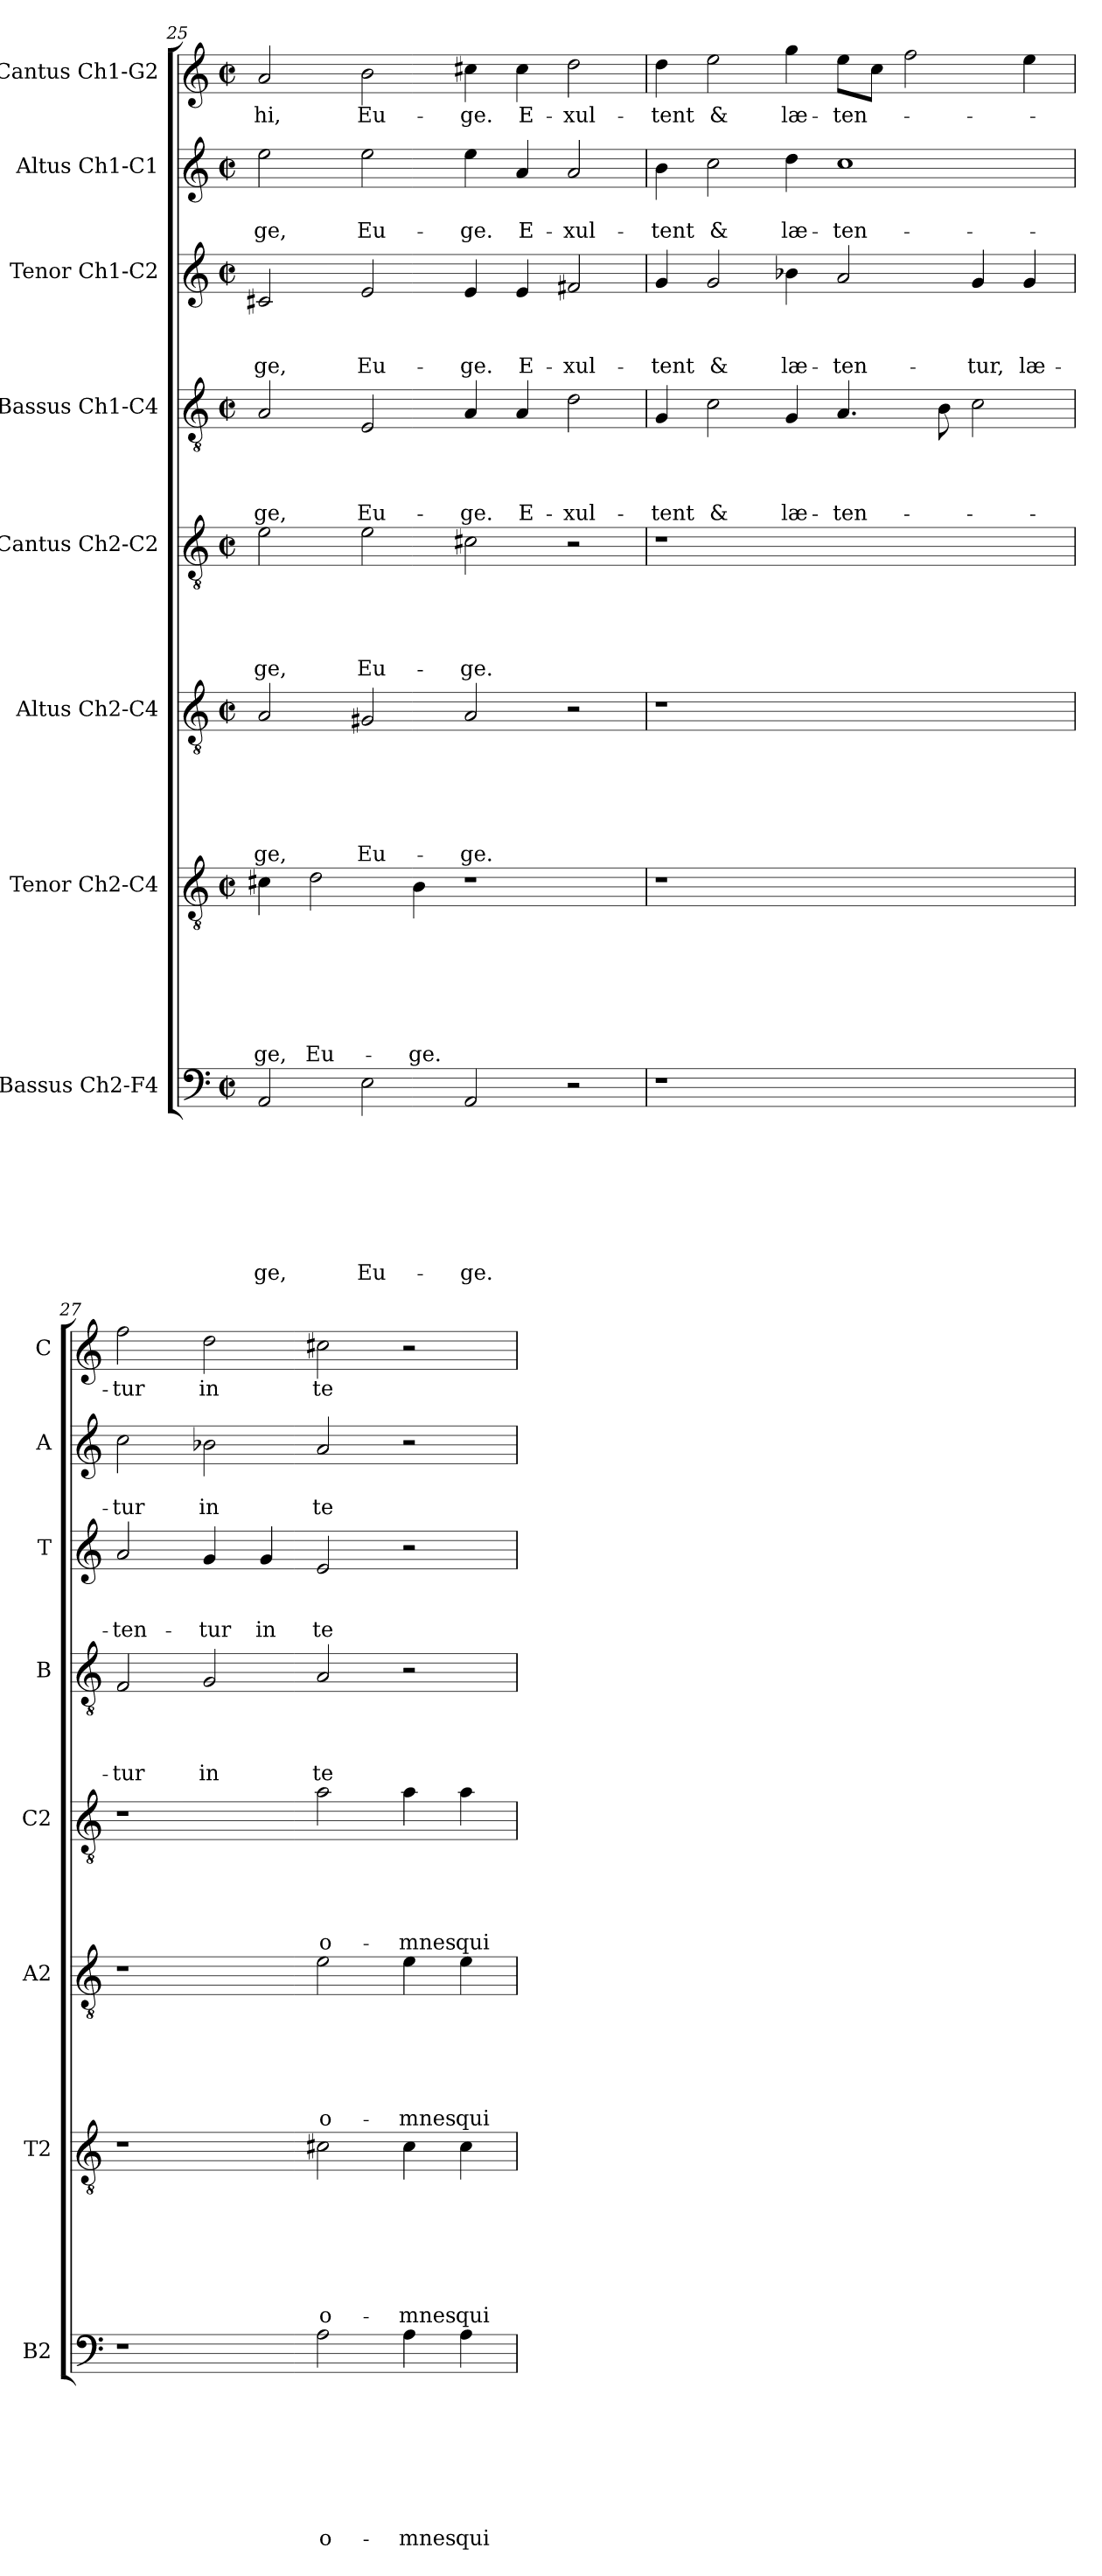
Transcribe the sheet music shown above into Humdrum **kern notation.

**kern	**text	**text	**text	**text	**text	**text	**text	**text	**kern	**text	**text	**text	**text	**text	**text	**text	**kern	**text	**text	**text	**text	**text	**text	**kern	**text	**text	**text	**text	**text	**kern	**text	**text	**text	**text	**kern	**text	**text	**text	**kern	**text	**text	**kern	**text
*part8	*part8	*part8	*part8	*part8	*part8	*part8	*part8	*part8	*part7	*part7	*part7	*part7	*part7	*part7	*part7	*part7	*part6	*part6	*part6	*part6	*part6	*part6	*part6	*part5	*part5	*part5	*part5	*part5	*part5	*part4	*part4	*part4	*part4	*part4	*part3	*part3	*part3	*part3	*part2	*part2	*part2	*part1	*part1
*staff8	*staff8	*staff8	*staff8	*staff8	*staff8	*staff8	*staff8	*staff8	*staff7	*staff7	*staff7	*staff7	*staff7	*staff7	*staff7	*staff7	*staff6	*staff6	*staff6	*staff6	*staff6	*staff6	*staff6	*staff5	*staff5	*staff5	*staff5	*staff5	*staff5	*staff4	*staff4	*staff4	*staff4	*staff4	*staff3	*staff3	*staff3	*staff3	*staff2	*staff2	*staff2	*staff1	*staff1
*I"Bassus Ch2-F4	*	*	*	*	*	*	*	*	*I"Tenor Ch2-C4	*	*	*	*	*	*	*	*I"Altus Ch2-C4	*	*	*	*	*	*	*I"Cantus Ch2-C2	*	*	*	*	*	*I"Bassus Ch1-C4	*	*	*	*	*I"Tenor Ch1-C2	*	*	*	*I"Altus Ch1-C1	*	*	*I"Cantus Ch1-G2	*
*I'B2	*	*	*	*	*	*	*	*	*I'T2	*	*	*	*	*	*	*	*I'A2	*	*	*	*	*	*	*I'C2	*	*	*	*	*	*I'B	*	*	*	*	*I'T	*	*	*	*I'A	*	*	*I'C	*
*clefF4	*	*	*	*	*	*	*	*	*clefGv2	*	*	*	*	*	*	*	*clefGv2	*	*	*	*	*	*	*clefGv2	*	*	*	*	*	*clefGv2	*	*	*	*	*clefG2	*	*	*	*clefG2	*	*	*clefG2	*
*k[]	*	*	*	*	*	*	*	*	*k[]	*	*	*	*	*	*	*	*k[]	*	*	*	*	*	*	*k[]	*	*	*	*	*	*k[]	*	*	*	*	*k[]	*	*	*	*k[]	*	*	*k[]	*
*C:	*	*	*	*	*	*	*	*	*C:	*	*	*	*	*	*	*	*C:	*	*	*	*	*	*	*C:	*	*	*	*	*	*C:	*	*	*	*	*C:	*	*	*	*C:	*	*	*C:	*
*M2/2	*	*	*	*	*	*	*	*	*M2/2	*	*	*	*	*	*	*	*M2/2	*	*	*	*	*	*	*M2/2	*	*	*	*	*	*M2/2	*	*	*	*	*M2/2	*	*	*	*M2/2	*	*	*M2/2	*
*met(c|)	*	*	*	*	*	*	*	*	*met(c|)	*	*	*	*	*	*	*	*met(c|)	*	*	*	*	*	*	*met(c|)	*	*	*	*	*	*met(c|)	*	*	*	*	*met(c|)	*	*	*	*met(c|)	*	*	*met(c|)	*
=25	=25	=25	=25	=25	=25	=25	=25	=25	=25	=25	=25	=25	=25	=25	=25	=25	=25	=25	=25	=25	=25	=25	=25	=25	=25	=25	=25	=25	=25	=25	=25	=25	=25	=25	=25	=25	=25	=25	=25	=25	=25	=25	=25
!	!	!	!	!	!	!	!	!LO:LY:b	!	!	!	!	!	!	!	!LO:LY:b	!	!	!	!	!	!	!LO:LY:b	!	!	!	!	!	!LO:LY:b	!	!	!	!	!LO:LY:b	!	!	!	!LO:LY:b	!	!	!LO:LY:b	!	!LO:LY:b
2AA/	.	.	.	.	.	.	.	-ge,	4c#X\	.	.	.	.	.	.	-ge,	2A/	.	.	.	.	.	-ge,	2e\	.	.	.	.	-ge,	2A/	.	.	.	-ge,	2c#X/	.	.	-ge,	2ee\	.	-ge,	2a/	-hi,
!	!	!	!	!	!	!	!	!	!	!	!	!	!	!	!	!LO:LY:b	!	!	!	!	!	!	!	!	!	!	!	!	!	!	!	!	!	!	!	!	!	!	!	!	!	!	!
.	.	.	.	.	.	.	.	.	2d\	.	.	.	.	.	.	Eu-	.	.	.	.	.	.	.	.	.	.	.	.	.	.	.	.	.	.	.	.	.	.	.	.	.	.	.
!	!	!	!	!	!	!	!	!LO:LY:b	!	!	!	!	!	!	!	!	!	!	!	!	!	!	!LO:LY:b	!	!	!	!	!	!LO:LY:b	!	!	!	!	!LO:LY:b	!	!	!	!LO:LY:b	!	!	!LO:LY:b	!	!LO:LY:b
2E\	.	.	.	.	.	.	.	Eu-	.	.	.	.	.	.	.	.	2G#X/	.	.	.	.	.	Eu-	2e\	.	.	.	.	Eu-	2E/	.	.	.	Eu-	2e/	.	.	Eu-	2ee\	.	Eu-	2b\	Eu-
!	!	!	!	!	!	!	!	!	!	!	!	!	!	!	!	!LO:LY:b	!	!	!	!	!	!	!	!	!	!	!	!	!	!	!	!	!	!	!	!	!	!	!	!	!	!	!
.	.	.	.	.	.	.	.	.	4B\	.	.	.	.	.	.	-ge.	.	.	.	.	.	.	.	.	.	.	.	.	.	.	.	.	.	.	.	.	.	.	.	.	.	.	.
!	!	!	!	!	!	!	!	!LO:LY:b	!	!	!	!	!	!	!	!	!	!	!	!	!	!	!LO:LY:b	!	!	!	!	!	!LO:LY:b	!	!	!	!	!LO:LY:b	!	!	!	!LO:LY:b	!	!	!LO:LY:b	!	!LO:LY:b
2AA/	.	.	.	.	.	.	.	-ge.	1r	.	.	.	.	.	.	.	2A/	.	.	.	.	.	-ge.	2c#X\	.	.	.	.	-ge.	4A/	.	.	.	-ge.	4e/	.	.	-ge.	4ee\	.	-ge.	4cc#X\	-ge.
!	!	!	!	!	!	!	!	!	!	!	!	!	!	!	!	!	!	!	!	!	!	!	!	!	!	!	!	!	!	!	!	!	!	!LO:LY:b	!	!	!	!LO:LY:b	!	!	!LO:LY:b	!	!LO:LY:b
.	.	.	.	.	.	.	.	.	.	.	.	.	.	.	.	.	.	.	.	.	.	.	.	.	.	.	.	.	.	4A/	.	.	.	E-	4e/	.	.	E-	4a/	.	E-	4cc#\	E-
!	!	!	!	!	!	!	!	!	!	!	!	!	!	!	!	!	!	!	!	!	!	!	!	!	!	!	!	!	!	!	!	!	!	!LO:LY:b	!	!	!	!LO:LY:b	!	!	!LO:LY:b	!	!LO:LY:b
2r	.	.	.	.	.	.	.	.	.	.	.	.	.	.	.	.	2r	.	.	.	.	.	.	2r	.	.	.	.	.	2d\	.	.	.	-xul-	2f#X/	.	.	-xul-	2a/	.	-xul-	2dd\	-xul-
!!LO:PB:g=z
=26	=26	=26	=26	=26	=26	=26	=26	=26	=26	=26	=26	=26	=26	=26	=26	=26	=26	=26	=26	=26	=26	=26	=26	=26	=26	=26	=26	=26	=26	=26	=26	=26	=26	=26	=26	=26	=26	=26	=26	=26	=26	=26	=26
!	!	!	!	!	!	!	!	!	!	!	!	!	!	!	!	!	!	!	!	!	!	!	!	!	!	!	!	!	!	!	!	!	!	!LO:LY:b	!	!	!	!LO:LY:b	!	!	!LO:LY:b	!	!LO:LY:b
1r	.	.	.	.	.	.	.	.	1r	.	.	.	.	.	.	.	1r	.	.	.	.	.	.	1r	.	.	.	.	.	4G/	.	.	.	-tent	4g/	.	.	-tent	4b\	.	-tent	4dd\	-tent
!	!	!	!	!	!	!	!	!	!	!	!	!	!	!	!	!	!	!	!	!	!	!	!	!	!	!	!	!	!	!	!	!	!	!LO:LY:b	!	!	!	!LO:LY:b	!	!	!LO:LY:b	!	!LO:LY:b
.	.	.	.	.	.	.	.	.	.	.	.	.	.	.	.	.	.	.	.	.	.	.	.	.	.	.	.	.	.	2c\	.	.	.	&	2g/	.	.	&	2cc\	.	&	2ee\	&
!	!	!	!	!	!	!	!	!	!	!	!	!	!	!	!	!	!	!	!	!	!	!	!	!	!	!	!	!	!	!	!	!	!	!LO:LY:b	!	!	!	!LO:LY:b	!	!	!LO:LY:b	!	!LO:LY:b
.	.	.	.	.	.	.	.	.	.	.	.	.	.	.	.	.	.	.	.	.	.	.	.	.	.	.	.	.	.	4G/	.	.	.	læ-	4b-X\	.	.	læ-	4dd\	.	læ-	4gg\	læ-
!	!	!	!	!	!	!	!	!	!	!	!	!	!	!	!	!	!	!	!	!	!	!	!	!	!	!	!	!	!	!	!	!	!	!LO:LY:b	!	!	!	!LO:LY:b	!	!	!LO:LY:b	!	!LO:LY:b
1ryy	.	.	.	.	.	.	.	.	1ryy	.	.	.	.	.	.	.	1ryy	.	.	.	.	.	.	1ryy	.	.	.	.	.	4.A/	.	.	.	-ten-	2a/	.	.	-ten-	1cc	.	-ten-	8ee\L	-ten-
.	.	.	.	.	.	.	.	.	.	.	.	.	.	.	.	.	.	.	.	.	.	.	.	.	.	.	.	.	.	.	.	.	.	.	.	.	.	.	.	.	.	8cc\J	.
.	.	.	.	.	.	.	.	.	.	.	.	.	.	.	.	.	.	.	.	.	.	.	.	.	.	.	.	.	.	.	.	.	.	.	.	.	.	.	.	.	.	2ff\	.
.	.	.	.	.	.	.	.	.	.	.	.	.	.	.	.	.	.	.	.	.	.	.	.	.	.	.	.	.	.	8B\	.	.	.	.	.	.	.	.	.	.	.	.	.
!	!	!	!	!	!	!	!	!	!	!	!	!	!	!	!	!	!	!	!	!	!	!	!	!	!	!	!	!	!	!	!	!	!	!	!	!	!	!LO:LY:b	!	!	!	!	!
.	.	.	.	.	.	.	.	.	.	.	.	.	.	.	.	.	.	.	.	.	.	.	.	.	.	.	.	.	.	2c\	.	.	.	.	4g/	.	.	-tur,	.	.	.	.	.
!	!	!	!	!	!	!	!	!	!	!	!	!	!	!	!	!	!	!	!	!	!	!	!	!	!	!	!	!	!	!	!	!	!	!	!	!	!	!LO:LY:b	!	!	!	!	!
.	.	.	.	.	.	.	.	.	.	.	.	.	.	.	.	.	.	.	.	.	.	.	.	.	.	.	.	.	.	.	.	.	.	.	4g/	.	.	læ-	.	.	.	4ee\	.
=27	=27	=27	=27	=27	=27	=27	=27	=27	=27	=27	=27	=27	=27	=27	=27	=27	=27	=27	=27	=27	=27	=27	=27	=27	=27	=27	=27	=27	=27	=27	=27	=27	=27	=27	=27	=27	=27	=27	=27	=27	=27	=27	=27
!	!	!	!	!	!	!	!	!	!	!	!	!	!	!	!	!	!	!	!	!	!	!	!	!	!	!	!	!	!	!	!	!	!	!LO:LY:b	!	!	!	!LO:LY:b	!	!	!LO:LY:b	!	!LO:LY:b
1r	.	.	.	.	.	.	.	.	1r	.	.	.	.	.	.	.	1r	.	.	.	.	.	.	1r	.	.	.	.	.	2F/	.	.	.	-tur	2a/	.	.	-ten-	2cc\	.	-tur	2ff\	-tur
!	!	!	!	!	!	!	!	!	!	!	!	!	!	!	!	!	!	!	!	!	!	!	!	!	!	!	!	!	!	!	!	!	!	!LO:LY:b	!	!	!	!LO:LY:b	!	!	!LO:LY:b	!	!LO:LY:b
.	.	.	.	.	.	.	.	.	.	.	.	.	.	.	.	.	.	.	.	.	.	.	.	.	.	.	.	.	.	2G/	.	.	.	in	4g/	.	.	-tur	2b-X\	.	in	2dd\	in
!	!	!	!	!	!	!	!	!	!	!	!	!	!	!	!	!	!	!	!	!	!	!	!	!	!	!	!	!	!	!	!	!	!	!	!	!	!	!LO:LY:b	!	!	!	!	!
.	.	.	.	.	.	.	.	.	.	.	.	.	.	.	.	.	.	.	.	.	.	.	.	.	.	.	.	.	.	.	.	.	.	.	4g/	.	.	in	.	.	.	.	.
!	!	!	!	!	!	!	!	!LO:LY:b	!	!	!	!	!	!	!	!LO:LY:b	!	!	!	!	!	!	!LO:LY:b	!	!	!	!	!	!LO:LY:b	!	!	!	!	!LO:LY:b	!	!	!	!LO:LY:b	!	!	!LO:LY:b	!	!LO:LY:b
2A\	.	.	.	.	.	.	.	o-	2c#X\	.	.	.	.	.	.	o-	2e\	.	.	.	.	.	o-	2a\	.	.	.	.	o-	2A/	.	.	.	te	2e/	.	.	te	2a/	.	te	2cc#X\	te
!	!	!	!	!	!	!	!	!LO:LY:b	!	!	!	!	!	!	!	!LO:LY:b	!	!	!	!	!	!	!LO:LY:b	!	!	!	!	!	!LO:LY:b	!	!	!	!	!	!	!	!	!	!	!	!	!	!
4A\	.	.	.	.	.	.	.	-mnes	4c#\	.	.	.	.	.	.	-mnes	4e\	.	.	.	.	.	-mnes	4a\	.	.	.	.	-mnes	2r	.	.	.	.	2r	.	.	.	2r	.	.	2r	.
!	!	!	!	!	!	!	!	!LO:LY:b	!	!	!	!	!	!	!	!LO:LY:b	!	!	!	!	!	!	!LO:LY:b	!	!	!	!	!	!LO:LY:b	!	!	!	!	!	!	!	!	!	!	!	!	!	!
4A\	.	.	.	.	.	.	.	qui	4c#\	.	.	.	.	.	.	qui	4e\	.	.	.	.	.	qui	4a\	.	.	.	.	qui	.	.	.	.	.	.	.	.	.	.	.	.	.	.
=	=	=	=	=	=	=	=	=	=	=	=	=	=	=	=	=	=	=	=	=	=	=	=	=	=	=	=	=	=	=	=	=	=	=	=	=	=	=	=	=	=	=	=
*-	*-	*-	*-	*-	*-	*-	*-	*-	*-	*-	*-	*-	*-	*-	*-	*-	*-	*-	*-	*-	*-	*-	*-	*-	*-	*-	*-	*-	*-	*-	*-	*-	*-	*-	*-	*-	*-	*-	*-	*-	*-	*-	*-
